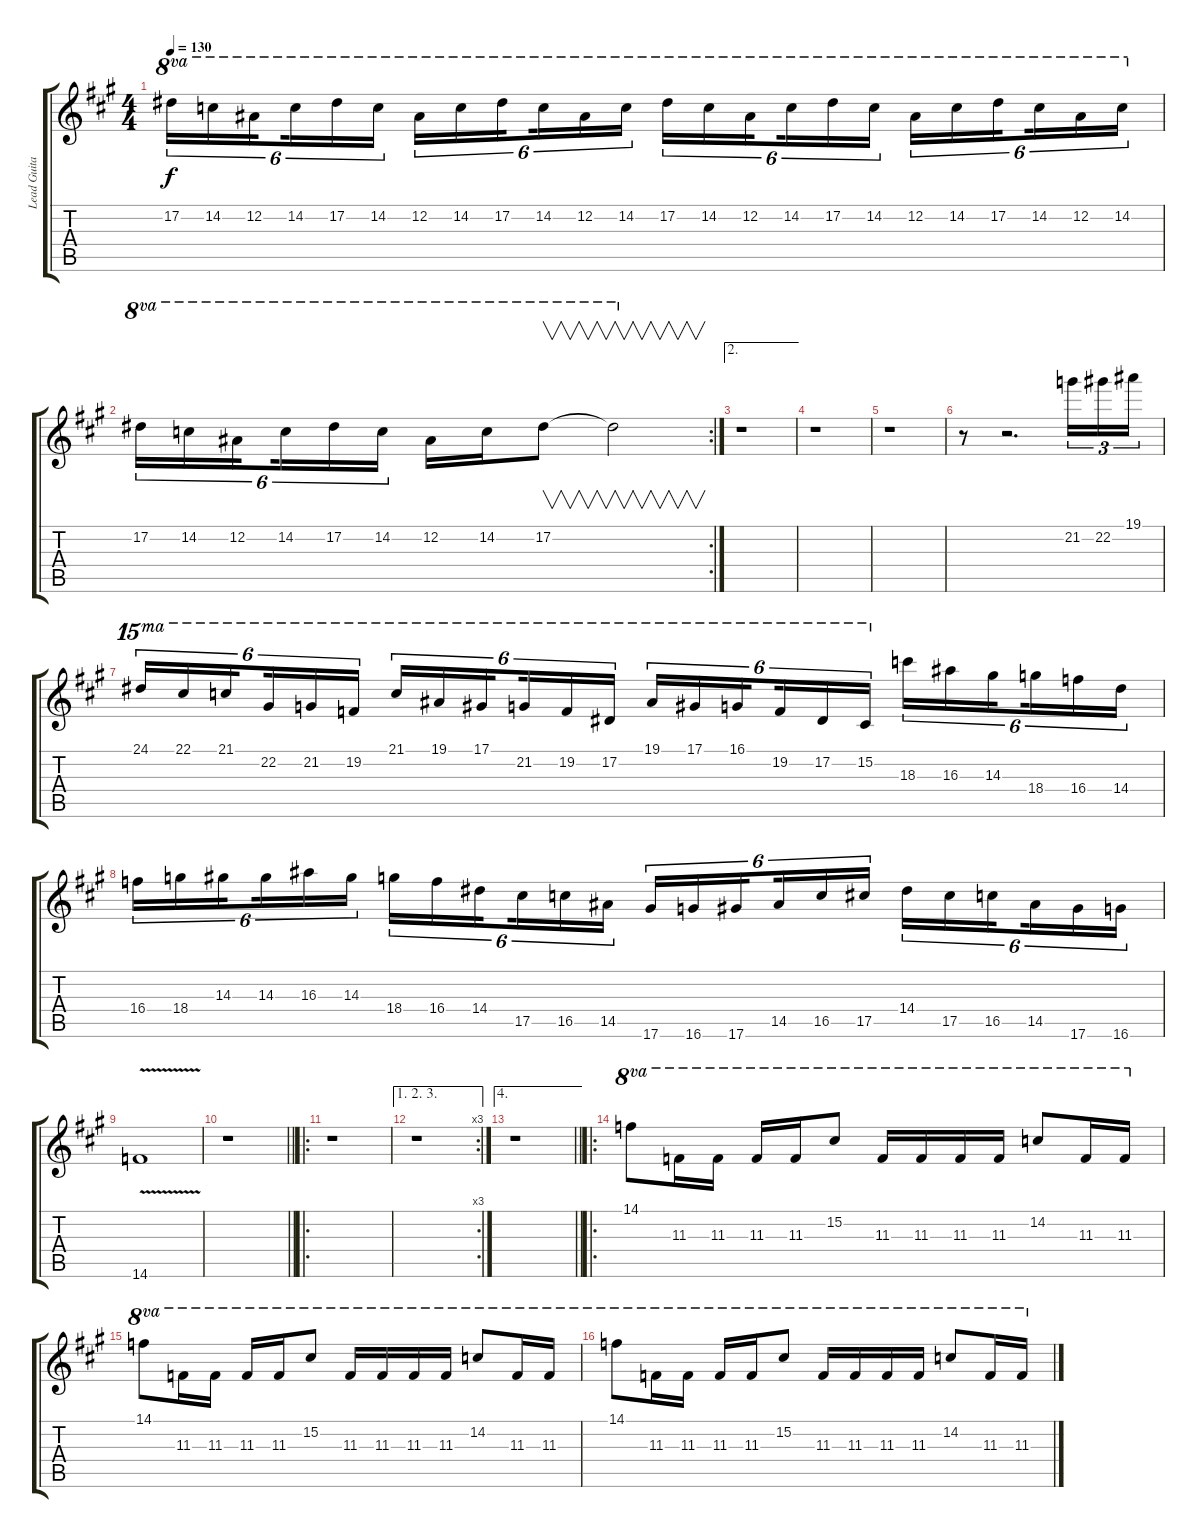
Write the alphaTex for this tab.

\track ("Lead Guitar" "Lead Guita") {instrument overdrivenguitar}
\staff {score tabs}
\tuning (Eb4 Bb3 Gb3 Db3 Ab2 Eb2) {hide}
\ts (4 4)
\tempo 130
\clef g2
\ks a
17.2.16{tu (6 4) ot 8va dy f} 14.2.16{tu (6 4) ot 8va} 12.2.16{tu (6 4) ot 8va beam splitsecondary} 14.2.16{tu (6 4) ot 8va} 17.2.16{tu (6 4) ot 8va} 14.2.16{tu (6 4) ot 8va} 12.2.16{tu (6 4) ot 8va} 14.2.16{tu (6 4) ot 8va} 17.2.16{tu (6 4) ot 8va beam splitsecondary} 14.2.16{tu (6 4) ot 8va} 12.2.16{tu (6 4) ot 8va} 14.2.16{tu (6 4) ot 8va} 17.2.16{tu (6 4) ot 8va} 14.2.16{tu (6 4) ot 8va} 12.2.16{tu (6 4) ot 8va beam splitsecondary} 14.2.16{tu (6 4) ot 8va} 17.2.16{tu (6 4) ot 8va} 14.2.16{tu (6 4) ot 8va} 12.2.16{tu (6 4) ot 8va} 14.2.16{tu (6 4) ot 8va} 17.2.16{tu (6 4) ot 8va beam splitsecondary} 14.2.16{tu (6 4) ot 8va} 12.2.16{tu (6 4) ot 8va} 14.2.16{tu (6 4) ot 8va} |
\rc 2
17.2.16{tu (6 4) ot 8va} 14.2.16{tu (6 4) ot 8va} 12.2.16{tu (6 4) ot 8va beam splitsecondary} 14.2.16{tu (6 4) ot 8va} 17.2.16{tu (6 4) ot 8va} 14.2.16{tu (6 4) ot 8va} 12.2.16{ot 8va} 14.2.16{ot 8va} 17.2.8{v ot 8va} 17.2{t}.2{v ot 8va} |
\ae 2
r.1 |
r.1 |
r.1 |
r.8 r.2{d} 21.2.16{tu (3 2)} 22.2.16{tu (3 2)} 19.1.16{tu (3 2)} |
24.1.16{tu (6 4) ot 15ma} 22.1.16{tu (6 4) ot 15ma} 21.1.16{tu (6 4) ot 15ma beam splitsecondary} 22.2.16{tu (6 4) ot 15ma} 21.2.16{tu (6 4) ot 15ma} 19.2.16{tu (6 4) ot 15ma} 21.1.16{tu (6 4) ot 15ma} 19.1.16{tu (6 4) ot 15ma} 17.1.16{tu (6 4) ot 15ma beam splitsecondary} 21.2.16{tu (6 4) ot 15ma} 19.2.16{tu (6 4) ot 15ma} 17.2.16{tu (6 4) ot 15ma} 19.1.16{tu (6 4) ot 15ma} 17.1.16{tu (6 4) ot 15ma} 16.1.16{tu (6 4) ot 15ma beam splitsecondary} 19.2.16{tu (6 4) ot 15ma} 17.2.16{tu (6 4) ot 15ma} 15.2.16{tu (6 4) ot 15ma} 18.3.16{tu (6 4)} 16.3.16{tu (6 4)} 14.3.16{tu (6 4) beam splitsecondary} 18.4.16{tu (6 4)} 16.4.16{tu (6 4)} 14.4.16{tu (6 4)} |
16.4.16{tu (6 4)} 18.4.16{tu (6 4)} 14.3.16{tu (6 4) beam splitsecondary} 14.3.16{tu (6 4)} 16.3.16{tu (6 4)} 14.3.16{tu (6 4)} 18.4.16{tu (6 4)} 16.4.16{tu (6 4)} 14.4.16{tu (6 4) beam splitsecondary} 17.5.16{tu (6 4)} 16.5.16{tu (6 4)} 14.5.16{tu (6 4)} 17.6.16{tu (6 4)} 16.6.16{tu (6 4)} 17.6.16{tu (6 4) beam splitsecondary} 14.5.16{tu (6 4)} 16.5.16{tu (6 4)} 17.5.16{tu (6 4)} 14.4.16{tu (6 4)} 17.5.16{tu (6 4)} 16.5.16{tu (6 4) beam splitsecondary} 14.5.16{tu (6 4)} 17.6.16{tu (6 4)} 16.6.16{tu (6 4)} |
14.6{v}.1 |
\barLineRight lightlight
r.1 |
\ro
r.1 |
\ae (1 2 3)
\rc 3
r.1 |
\ae 4
\barLineRight lightlight
r.1 |
\ro
14.1.8{ot 8va} 11.3.16{ot 8va} 11.3.16{ot 8va} 11.3.16{ot 8va} 11.3.16{ot 8va} 15.2.8{ot 8va} 11.3.16{ot 8va} 11.3.16{ot 8va} 11.3.16{ot 8va} 11.3.16{ot 8va} 14.2.8{ot 8va} 11.3.16{ot 8va} 11.3.16{ot 8va} |
14.1.8{ot 8va} 11.3.16{ot 8va} 11.3.16{ot 8va} 11.3.16{ot 8va} 11.3.16{ot 8va} 15.2.8{ot 8va} 11.3.16{ot 8va} 11.3.16{ot 8va} 11.3.16{ot 8va} 11.3.16{ot 8va} 14.2.8{ot 8va} 11.3.16{ot 8va} 11.3.16{ot 8va} |
14.1.8{ot 8va} 11.3.16{ot 8va} 11.3.16{ot 8va} 11.3.16{ot 8va} 11.3.16{ot 8va} 15.2.8{ot 8va} 11.3.16{ot 8va} 11.3.16{ot 8va} 11.3.16{ot 8va} 11.3.16{ot 8va} 14.2.8{ot 8va} 11.3.16{ot 8va} 11.3.16{ot 8va}
